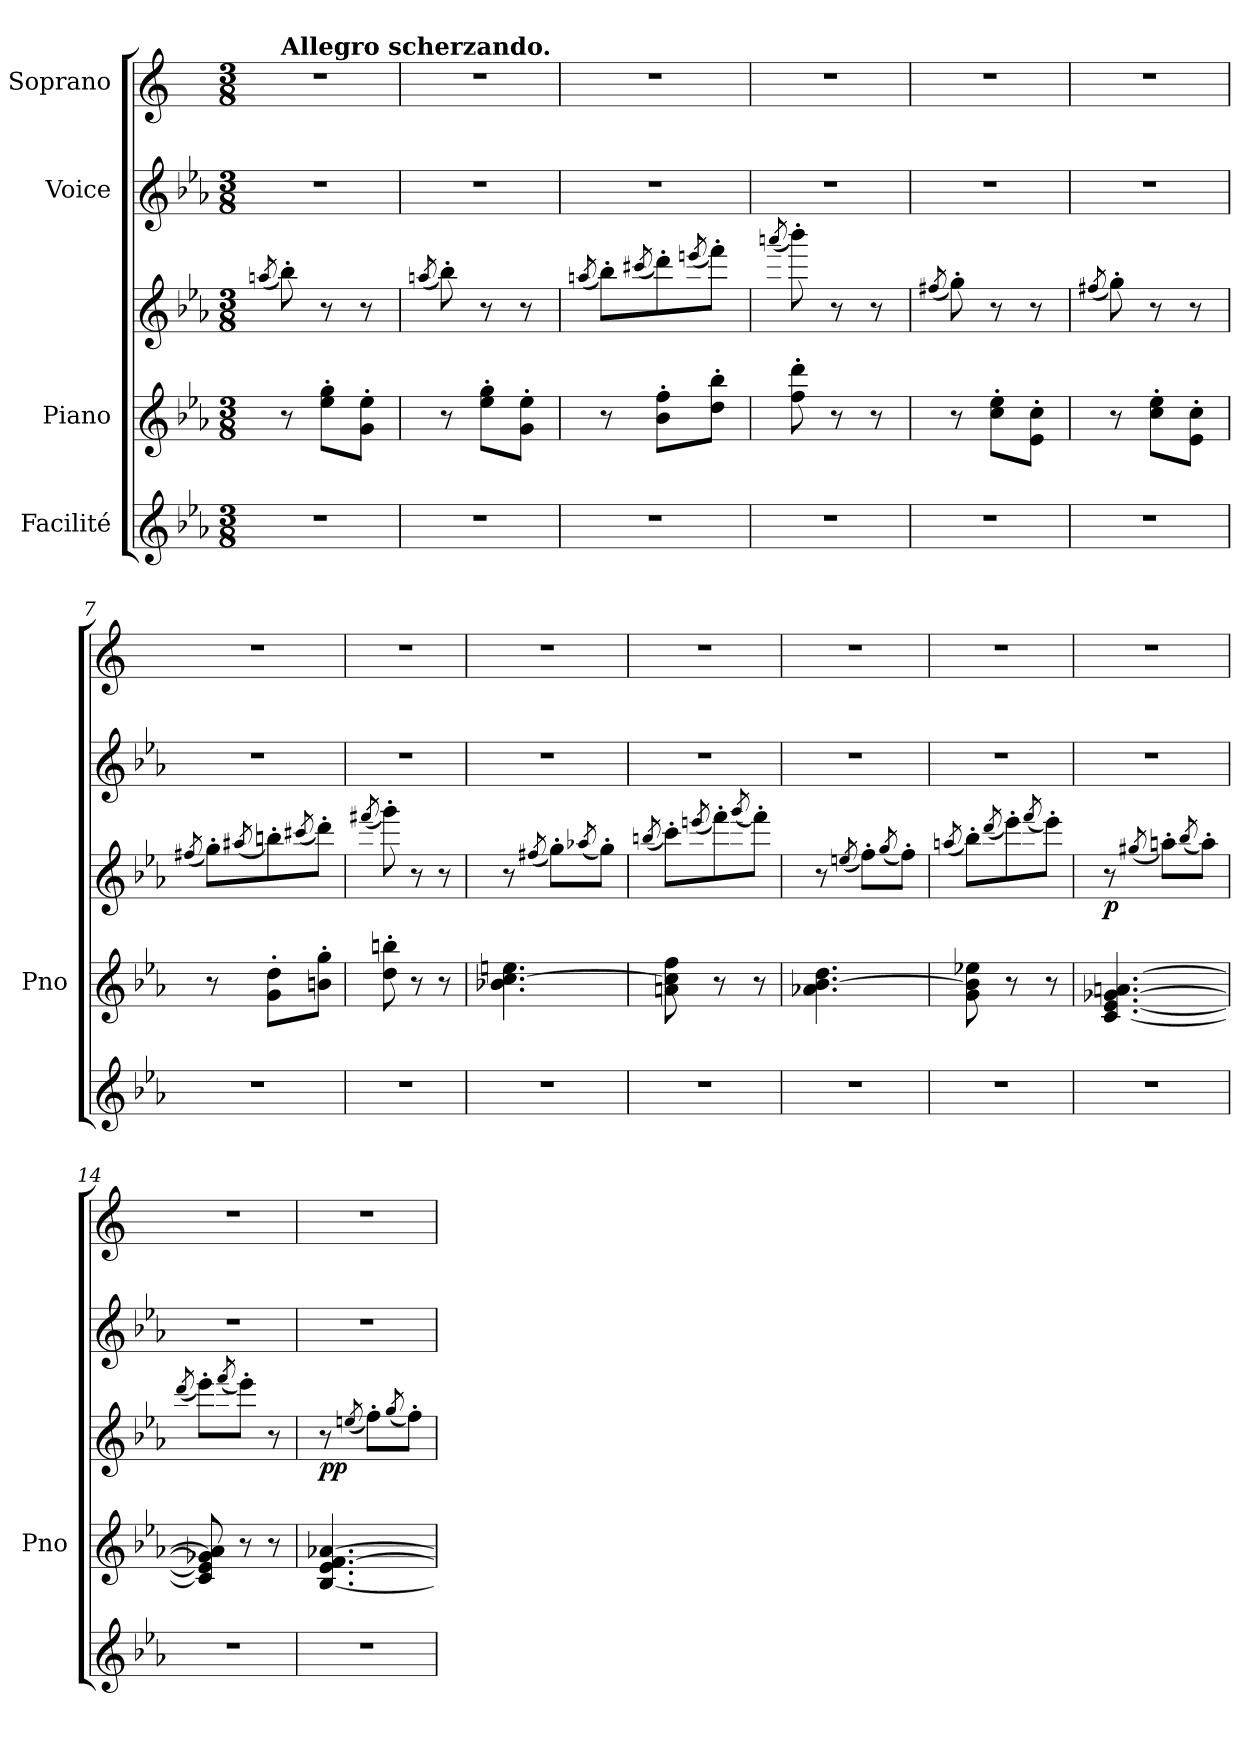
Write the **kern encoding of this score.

**kern	**kern	**kern	**dynam	**kern	**kern
*part4	*part3	*part3	*part3	*part2	*part1
*staff5	*staff4	*staff3	*staff3/4	*staff2	*staff1
*I"Facilité	*I"Piano	*	*	*I"Voice	*I"Soprano
*	*I'Pno	*	*	*	*
*stria5	*	*	*	*	*stria5
*clefG2	*clefG2	*clefG2	*	*clefG2	*clefG2
*k[b-e-a-]	*k[b-e-a-]	*k[b-e-a-]	*	*k[b-e-a-]	*k[]
*M3/8	*M3/8	*M3/8	*	*M3/8	*M3/8
*MM99	*MM99	*MM99	*	*MM99	*MM99
=1	=1	=1	=1	=1	=1
.	.	(8qaan/	.	.	.
!	!	!	!	!	!LO:TX:a:B:t=Allegro scherzando.
!	!	!	!LO:DY:b=2	!	!
!	!	!	!LO:DY:n=1:b=2	!	!
4.r	8r	8bb-'\)	pp other-dynamics	4.r	4.r
.	8ee-\' 8gg\'L	8r	.	.	.
.	8g\' 8ee-\'J	8r	.	.	.
=2	=2	=2	=2	=2	=2
.	.	(8qaan/	.	.	.
4.r	8r	8bb-'\)	.	4.r	4.r
.	8ee-\' 8gg\'L	8r	.	.	.
.	8g\' 8ee-\'J	8r	.	.	.
=3	=3	=3	=3	=3	=3
.	.	(8qaan/	.	.	.
4.r	8r	8bb-'\L)	.	4.r	4.r
.	.	(8qccc#X/	.	.	.
.	8b-\' 8ff\'L	8ddd'\)	.	.	.
.	.	(8qeeen/	.	.	.
.	8dd\' 8bb-\'J	8fff'\J)	.	.	.
=4	=4	=4	=4	=4	=4
.	.	(8qaaan/	.	.	.
4.r	8ff\' 8ddd\'	8bbb-'\)	.	4.r	4.r
.	8r	8r	.	.	.
.	8r	8r	.	.	.
=5	=5	=5	=5	=5	=5
.	.	(8qff#X/	.	.	.
4.r	8r	8gg'\)	.	4.r	4.r
.	8cc\' 8ee-\'L	8r	.	.	.
.	8e-\' 8cc\'J	8r	.	.	.
=6	=6	=6	=6	=6	=6
.	.	(8qff#X/	.	.	.
4.r	8r	8gg'\)	.	4.r	4.r
.	8cc\' 8ee-\'L	8r	.	.	.
.	8e-\' 8cc\'J	8r	.	.	.
=7	=7	=7	=7	=7	=7
.	.	(8qff#X/	.	.	.
4.r	8r	8gg'\L)	.	4.r	4.r
.	.	(8qaa#X/	.	.	.
.	8g\' 8dd\'L	8bbn'\)	.	.	.
.	.	(8qccc#X/	.	.	.
.	8bn\' 8gg\'J	8ddd'\J)	.	.	.
=8	=8	=8	=8	=8	=8
.	.	(8qfff#X/	.	.	.
4.r	8dd\' 8bbn\'	8ggg'\)	.	4.r	4.r
.	8r	8r	.	.	.
.	8r	8r	.	.	.
=9	=9	=9	=9	=9	=9
4.r	4.b-X\ [4.cc\ 4.een\	8r	.	4.r	4.r
.	.	(8qff#X/	.	.	.
.	.	8gg'\L)	.	.	.
.	.	(8qaa-X/	.	.	.
.	.	8gg'\J)	.	.	.
=10	=10	=10	=10	=10	=10
.	.	(8qbbn/	.	.	.
4.r	8an\ 8cc\] 8ff\	8ccc'\L)	.	4.r	4.r
.	.	(8qeeen/	.	.	.
.	8r	8fff'\)	.	.	.
.	.	(8qggg/	.	.	.
.	8r	8fff'\J)	.	.	.
=11	=11	=11	=11	=11	=11
4.r	4.a-X\ [4.b-\ 4.dd\	8r	.	4.r	4.r
.	.	(8qeen/	.	.	.
.	.	8ff'\L)	.	.	.
.	.	(8qgg/	.	.	.
.	.	8ff'\J)	.	.	.
=12	=12	=12	=12	=12	=12
.	.	(8qaan/	.	.	.
4.r	8g\ 8b-\] 8ee-X\	8bb-'\L)	.	4.r	4.r
.	.	(8qddd/	.	.	.
.	8r	8eee-'\)	.	.	.
.	.	(8qfff/	.	.	.
.	8r	8eee-'\J)	.	.	.
=13	=13	=13	=13	=13	=13
!	!	!	!LO:DY:b	!	!
4.r	[4.c/ [4.e-/ [4.g-X/ [4.an/	8r	p	4.r	4.r
.	.	(8qgg#X/	.	.	.
.	.	8aan'\L)	.	.	.
.	.	(8qbb-/	.	.	.
.	.	8aa'\J)	.	.	.
=14	=14	=14	=14	=14	=14
.	.	(8qddd/	.	.	.
4.r	8c/] 8e-/] 8g-X/] 8an/]	8eee-'\L)	.	4.r	4.r
.	.	(8qfff/	.	.	.
.	8r	8eee-'\J)	.	.	.
.	8r	8r	.	.	.
=15	=15	=15	=15	=15	=15
!	!	!	!LO:DY:b	!	!
4.r	[4.B-/ 4.e-/ [4.f/ [4.a-X/	8r	pp	4.r	4.r
.	.	(8qeen/	.	.	.
.	.	8ff'\L)	.	.	.
.	.	(8qgg/	.	.	.
.	.	8ff'\J)	.	.	.
=	=	=	=	=	=
*-	*-	*-	*-	*-	*-
